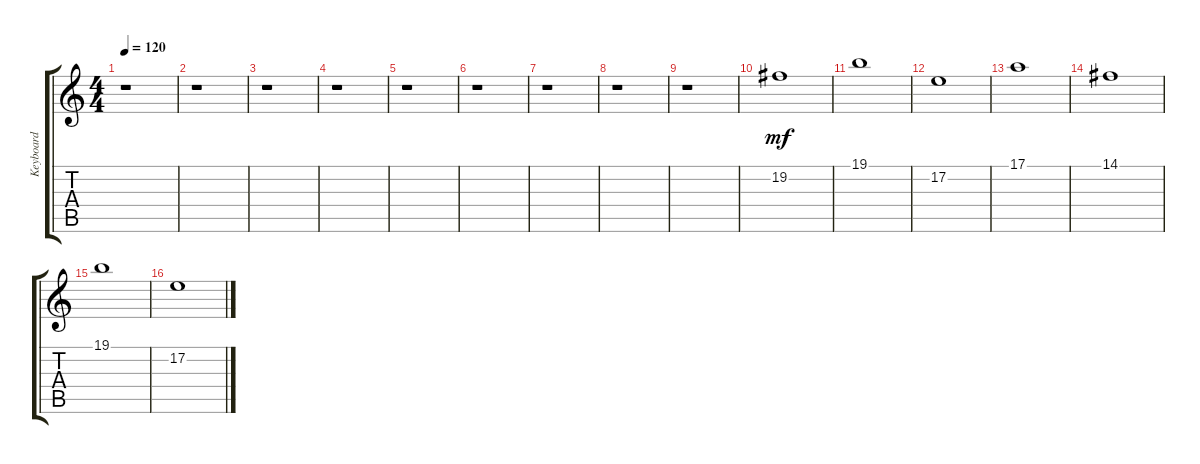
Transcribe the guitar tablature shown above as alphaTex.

\track ("Keyboard" "Keyboard") {instrument stringensemble1}
\staff {score tabs}
\tuning (E4 B3 G3 D3 A2 E2) {hide}
\ts (4 4)
\tempo 120
\clef g2
\ks c
r.1{dy mf} |
r.1 |
r.1 |
r.1 |
r.1 |
r.1 |
r.1 |
r.1 |
r.1 |
19.2.1 |
19.1.1 |
17.2.1 |
17.1.1 |
14.1.1 |
19.1.1 |
17.2.1
